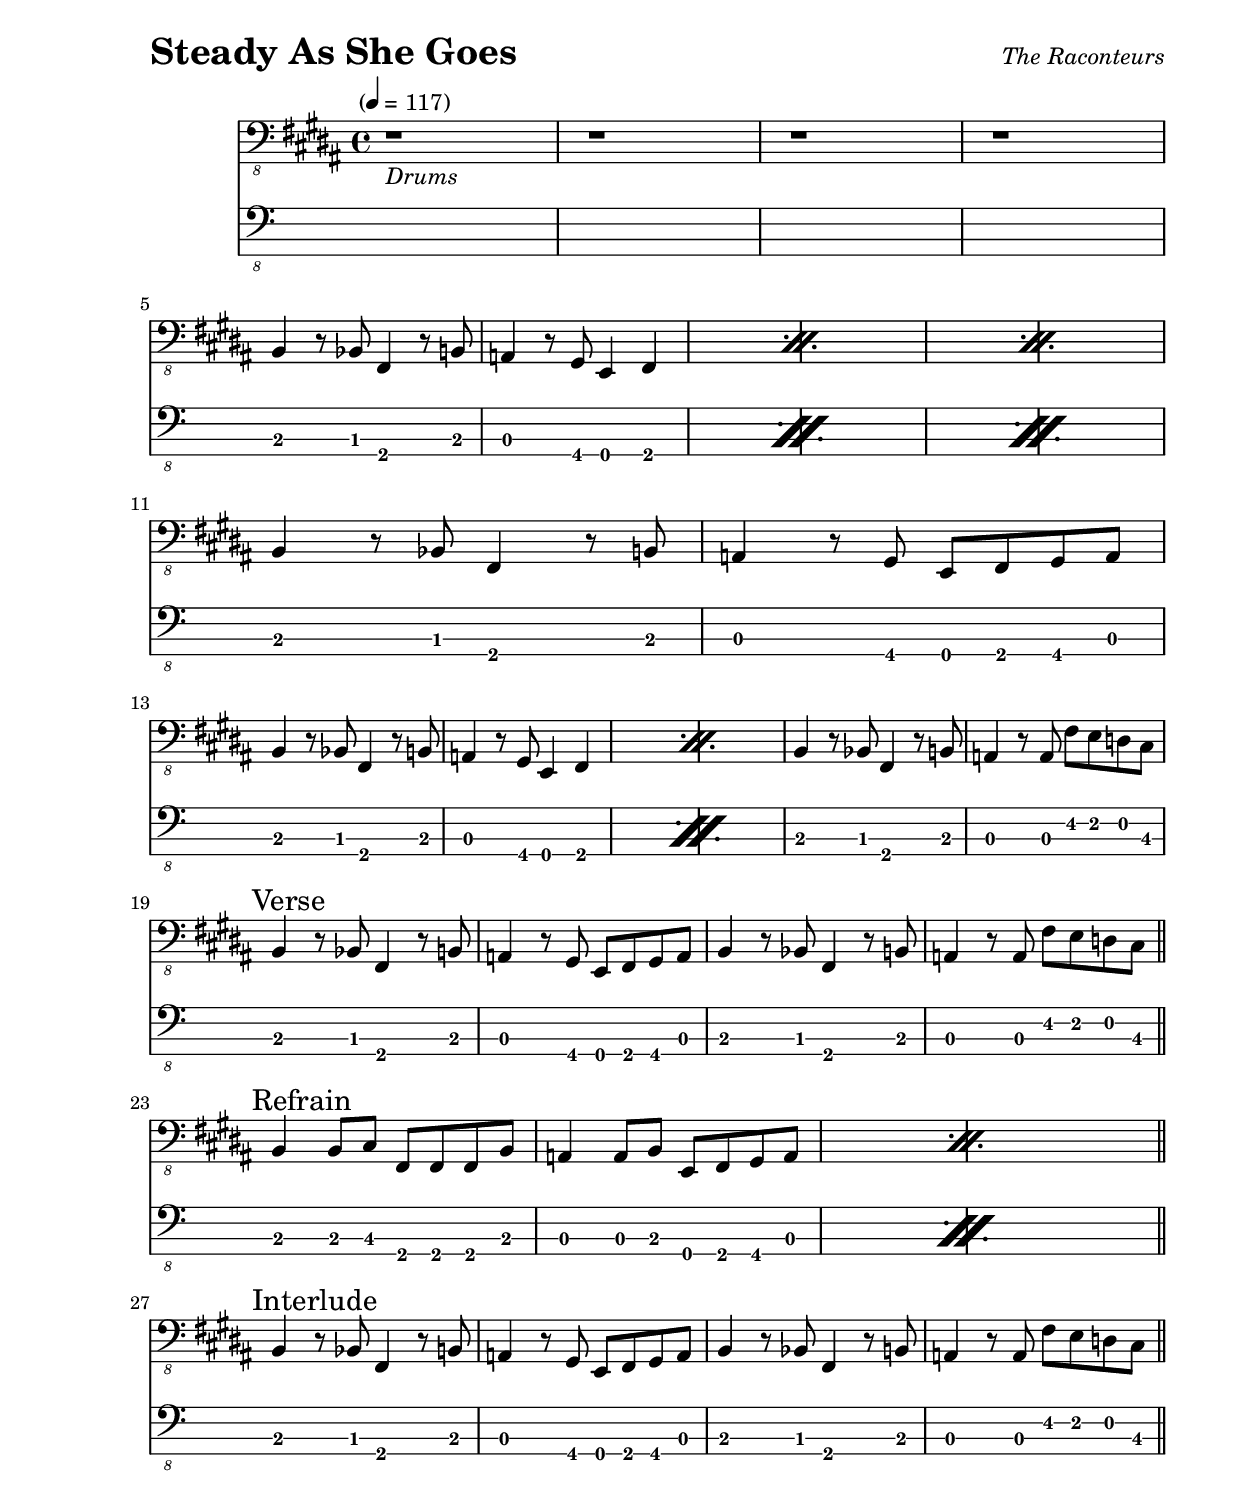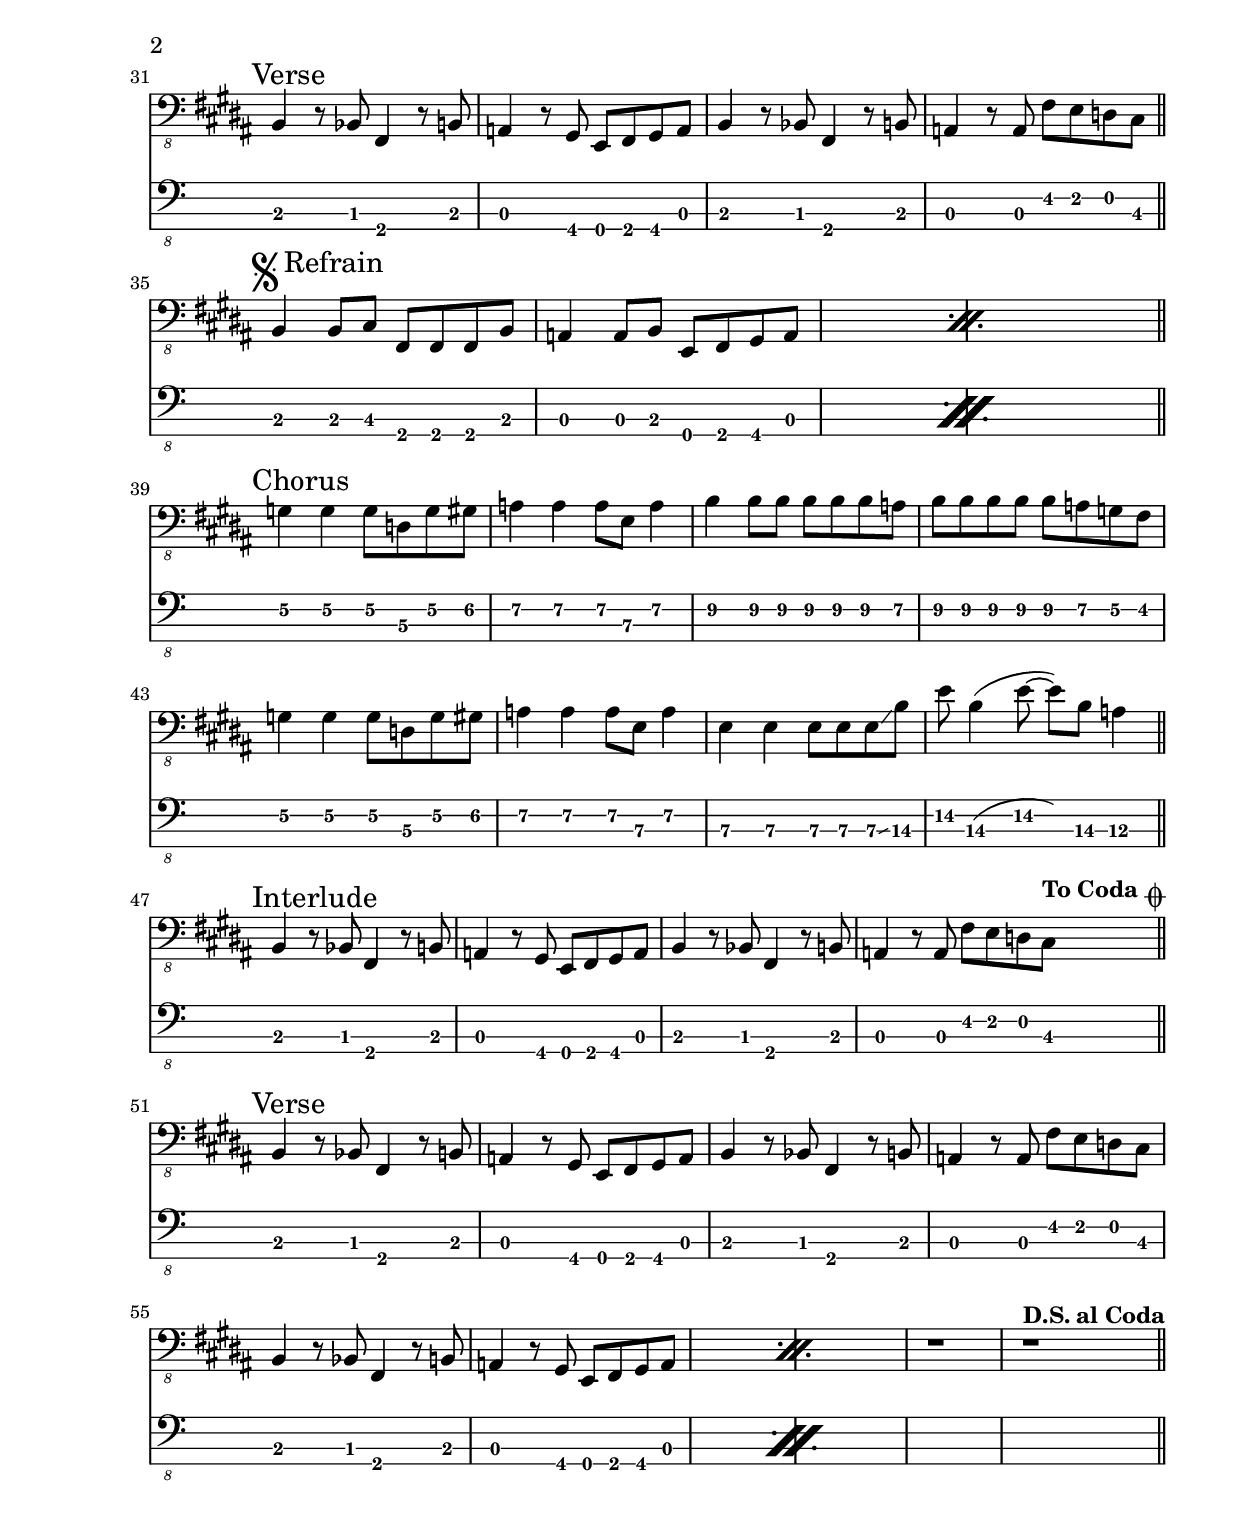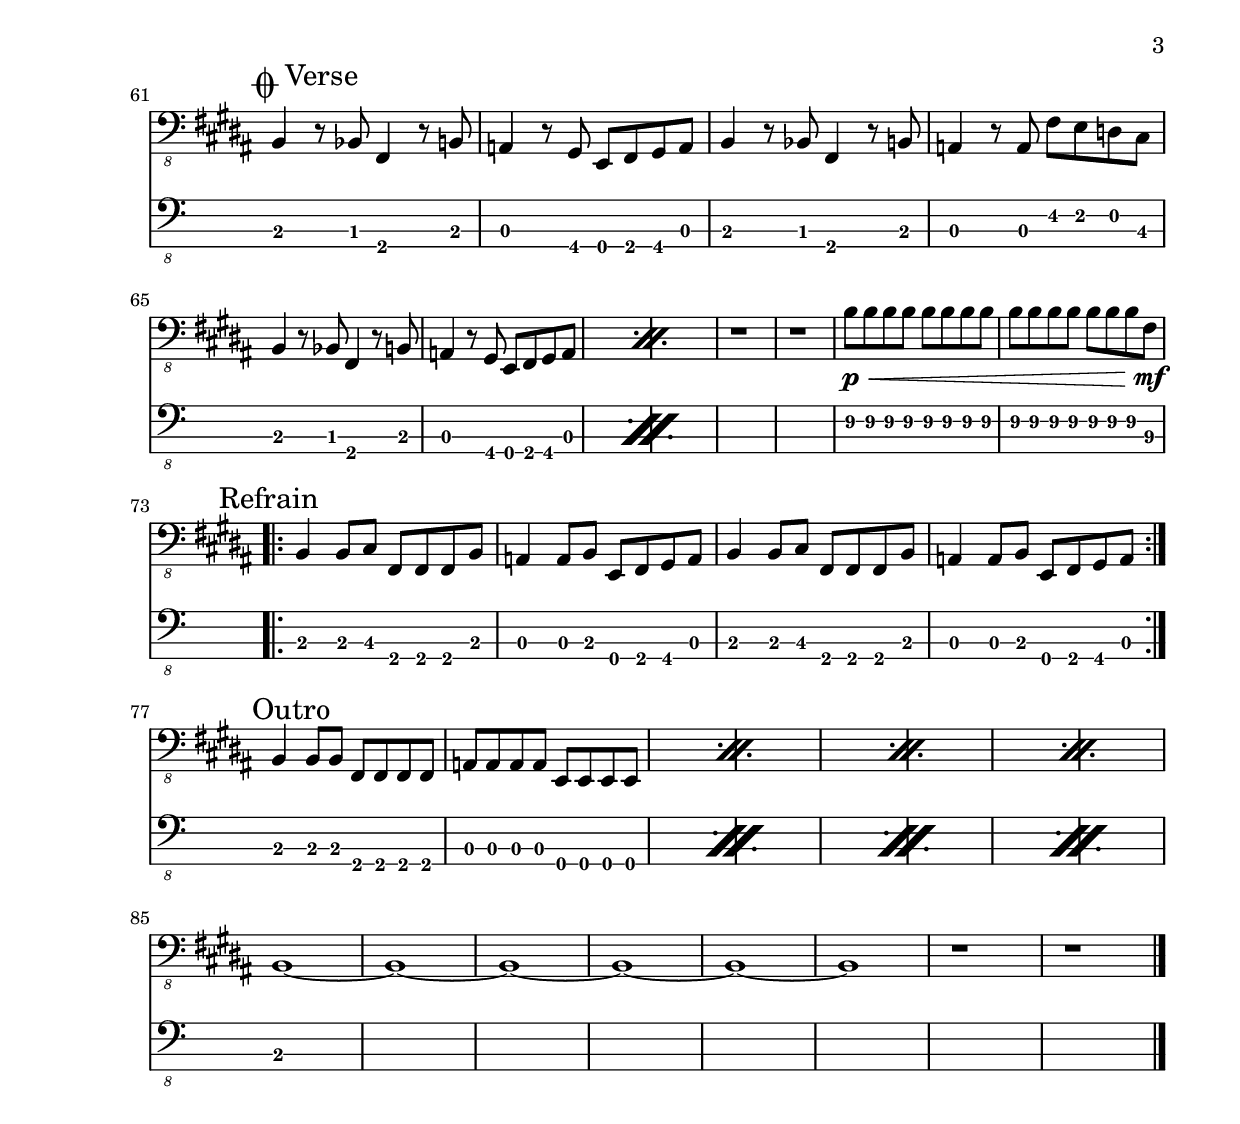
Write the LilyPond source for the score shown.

% LilyBin

\version "2.18.0"
\include "english.ly"

\header {
  piece = \markup { \fontsize #4 \bold "Steady As She Goes" }
  opus = \markup { \italic "The Raconteurs" }
}

\paper { 
  left-margin = 1.0 \in
  right-margin = 0.5 \in
  top-margin = 1.0 \in
  bottom-margin = 1.0 \in
}

mBreak = {
  %% \break
}

cBreak = { \break }

global = {
  \tempo "" 4 = 117
  \time 4/4
  \compressFullBarRests
  \override MultiMeasureRest.expand-limit = #2
}

my_notes = \relative c {
  \clef "bass_8"
  \key b \major
  
   r1 _ \markup { \italic { Drums } } | r1 | r1 | r1 |
   \break
   \repeat percent 3 { 
     b,4 r8 bf8 fs4 r8 b8 | 
     a4 r8 gs8 e4 fs4 | 
   }
   \break
   b4 r8 bf8 fs4 r8 b8 
   a4 r8 gs8 e8 fs8 gs8 a8 |
   \break
   \repeat percent 2  { 
     b4 r8 bf8 fs4 r8 b8 |
     a4 r8 gs8 e4 fs4 | 
   }
   b4 r8 bf8 fs4 r8 b8 | 
   a4 r8 a8 fs'8 e8 d8 cs8 |

   \break
   \mark \markup{Verse}
   b4 r8 bf8 fs4 r8 b |
   a4 r8 gs8 e8 fs8 gs8 a8 |
   b4 r8 bf8 fs4 r8 b8 |
   a4 r8 a8 fs'8 e8 d8 cs8 \bar "||"

  \break
  \mark \markup{Refrain} 
  \repeat percent 2 { 
    b4 b8 cs8 fs,8 fs8 fs8 b8 |
    a4 a8 b8 e,8 fs8 gs8 a8 |
  }
  \bar "||"

  \break
  \mark \markup{Interlude}
  b4 r8 bf8 fs4 r8 b8 | 
  a4 r8 gs8 e8 fs8 gs8 a8 |
  b4 r8 bf8 fs4 r8 b8 |
  a4 r8 a8 fs'8 e8 d8 cs8 \bar "||"
  
  \mark \markup{Verse}
  b4 r8 bf8 fs4 r8 b8 | 
  a4 r8 gs8 e8 fs8 gs8 a8 |
  b4 r8 bf8 fs4 r8 b8 |
  a4 r8 a8 fs'8 e8 d8 cs8 \bar "||"
  
  \break
  \mark \markup { \musicglyph #"scripts.segno" Refrain }
  \repeat percent 2 { 
    b4 b8 cs8 fs,8 fs8 fs8 b8 |
    a4 a8 b8 e,8 fs8 gs8 a8 |
  }
  \bar "||"

  \break
  \mark \markup{Chorus}
  g'4\2 g4\2 g8\2 d8\3 g8\2 gs8\2 |
  a4\2 a4\2 a8\2 e8\3 a4\2 |
  b4\2 b8\2 b8\2 b8\2 b8\2 b8\2 a8\2 | 
  b8\2 b8\2 b8\2 b8\2 b8\2 a8\2 g8\2 fs8\2 |
  g4\2 g4\2 g8\2  d8\3 g8\2 gs8\2 | 
  a4\2 a4\2 a8\2 e8\3 a4\2 |
  e4\3 e4\3 e8\3 e8\3 e8\3 \glissando b'8\3 |
  e8\2 b4\3 (e8\2~ e8\2) b8\3 a4\3 \bar "||"
  
  
  \break  
  \mark \markup{Interlude}
  b,4 r8 bf8 fs4 r8 b8 | 
  a4 r8 gs8 e8 fs8 gs8 a8 |
  b4 r8 bf8 fs4 r8 b8 |
  a4 r8 a8 fs'8  e8 d8 cs8 ^\markup { \bold { To Coda \musicglyph #"scripts.coda" }} \bar "||"
  
  \mark \markup{Verse}
  b4 r8 bf8 fs4 r8 b8 | 
  a4 r8 gs8 e8 fs8 gs8 a8 |
  b4 r8 bf8 fs4 r8 b8 |
  a4 r8 a8 fs'8 e8 d8 cs8 |
  \repeat percent 2 {
    b4 r8 bf8 fs4 r8 b8 | 
    a4 r8 gs8 e8 fs8 gs8 a8 |
  }

  r1 |  r1 ^\markup { \bold { D.S. al Coda }}  % _\markup { \italic { So steady as ... }} 
  \bar "||"

  
  \mark \markup{\musicglyph #"scripts.coda" Verse}
  b4 r8 bf8 fs4 r8 b8 | 
  a4 r8 gs8 e8 fs8 gs8 a8 |
  b4 r8 bf8 fs4 r8 b8 |
  a4 r8 a8 fs'8 e8 d8 cs8 |
  \break
  \repeat percent 2 {
    b4 r8 bf8 fs4 r8 b8 | 
    a4 r8 gs8 e8 fs8 gs8 a8 |
  }
  r1 | r1 | 
  
  b'8\2 \p \< b8\2 b8\2 b8\2 b8\2 b8\2 b8\2 b8\2 |
  b8\2 b8\2 b8\2 b8\2 b8\2 b8\2 b8\2 fs8\3 \mf \! | % \bar "||"

  \break
  \mark \markup{Refrain}
  \repeat volta 2 {
    \repeat unfold 2 {
      b,4 b8 cs8 fs,8 fs8 fs8 b8 |
      a4 a8 b8 e,8 fs8 gs8 a8 |
    }
    }

\break
  \mark \markup{Outro}
  \repeat percent 4 {
    b4 b8 b8 fs8 fs8 fs8 fs8 |
    a8 a8 a8 a8 e8 e8 e8 e8 |
  }
  \break
  b'1~ | b~ | b~ | b~ | b~ | b |
  r1 | r1 \bar "|."
}

my_chords = \chordmode {
  \set majorSevenSymbol = \markup { maj7 }
  s1 | s1 | s1 | s1 |
  b2:min fs2:min | a2 e2 |
  s1 | s1 |
  s1 | s1 |
  b2:min fs2:min | a2 e2 |
  b2:min fs2:min | a2 e2 |
  s1 | s1 |
  b2:min fs2:min | a2 e2 |
  b2:min fs2:min | a2 e2 |
  b2:min fs2:min | a2 e2 |
  b2:min fs2:min | a2 e2 |
  s1 | s1 |
  b2:min fs2:min | a2 e2 |
  b2:min fs2:min | a2 e2 |
  b2:min fs2:min | a2 e2 |
  b2:min fs2:min | a2 e2 |
  b2:min fs2:min | a2 e2 |
  s1 | s1 |
  g1 | a1 | b1 | s1 |
  g1 | a1 | e1 | s1 |
  b2:min fs2:min | a2 e2 |
  b2:min fs2:min | a2 e2 |
  b2:min fs2:min | a2 e2 |
  b2:min fs2:min | a2 e2 |
  b2:min fs2:min | a2 e2 |
  s1 | s1 | s1 s1 |
  b2:min fs2:min | a2 e2 |
  b2:min fs2:min | a2 e2 |
  b2:min fs2:min | a2 e2 |
  s1 | s1 | s1 | s1 | s1| s1 |
  b2:min fs2:min | a2 e2 |
  b2:min fs2:min | a2 e2 |
  \powerChords
  b2:1.5 fs2:1.5 | a2:1.5 e2:1.5 |
  s1 | s1 | s1 | s1 | s1 | s1 |
  b1:1.5 | s1 | s1 | s1 | s1 | s1 | s1 | s1 |
  
}

my_music = <<
  \new ChordNames {
    \set ChordNames.midiInstrument = "percussive organ"
    \set ChordNames.midiMaximumVolume = #0.2
    \set chordChanges = ##t
    \global
    %\my_chords
  }
  \new Staff {
    \set Staff.midiInstrument = #"electric bass (finger)"
    \set Staff.midiMinimumVolume = #0.7
    \set Staff.midiMaximumVolume = #0.95
    \global
    \my_notes
  }
  \tag #'scoreOnly
  \new TabStaff
    \with { stringTunings = #bass-tuning } 
  { 
    %%\set TabStaff.minimumFret = #3f
    \set TabStaff.restrainOpenStrings = ##t
    \global
    \my_notes
  }
>>
  
\score {
  \removeWithTag #'midiOnly \my_music
  \layout {
    \context {
      \Score \override StringNumber #'stencil = ##f 
    }
  }
}
\score {
  \removeWithTag #'scoreOnly \unfoldRepeats \my_music
  \midi {}
}
